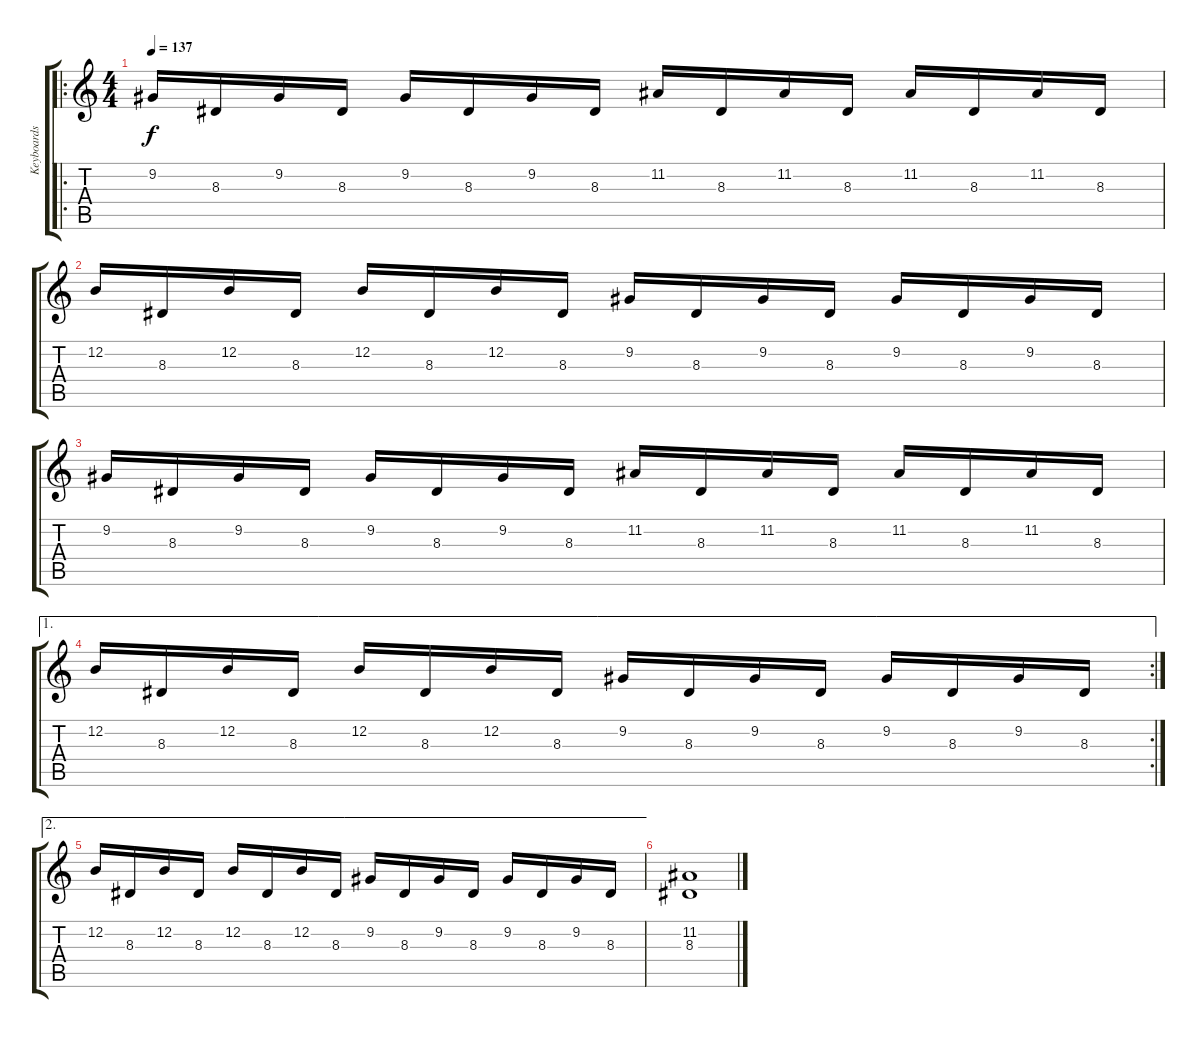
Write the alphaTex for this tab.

\track ("Keyboards 2" "Keyboards ") {instrument orchestralharp}
\staff {score tabs}
\tuning (E4 B3 G3 D3 A2 E2) {hide}
\ro
\ts (4 4)
\tempo 137
\clef g2
\ks c
9.2.16{dy f volume 16 balance 0 instrument fx4atmosphere} 8.3.16 9.2.16 8.3.16 9.2.16 8.3.16 9.2.16 8.3.16 11.2.16 8.3.16 11.2.16 8.3.16 11.2.16 8.3.16 11.2.16 8.3.16 |
12.2.16 8.3.16 12.2.16 8.3.16 12.2.16 8.3.16 12.2.16 8.3.16 9.2.16 8.3.16 9.2.16 8.3.16 9.2.16 8.3.16 9.2.16 8.3.16 |
9.2.16 8.3.16 9.2.16 8.3.16 9.2.16 8.3.16 9.2.16 8.3.16 11.2.16 8.3.16 11.2.16 8.3.16 11.2.16 8.3.16 11.2.16 8.3.16 |
\ae 1
\rc 2
12.2.16 8.3.16 12.2.16 8.3.16 12.2.16 8.3.16 12.2.16 8.3.16 9.2.16 8.3.16 9.2.16 8.3.16 9.2.16 8.3.16 9.2.16 8.3.16 |
\ae 2
12.2.16 8.3.16 12.2.16 8.3.16 12.2.16 8.3.16 12.2.16 8.3.16 9.2.16 8.3.16 9.2.16 8.3.16 9.2.16 8.3.16 9.2.16 8.3.16 |
(11.2 8.3).1
